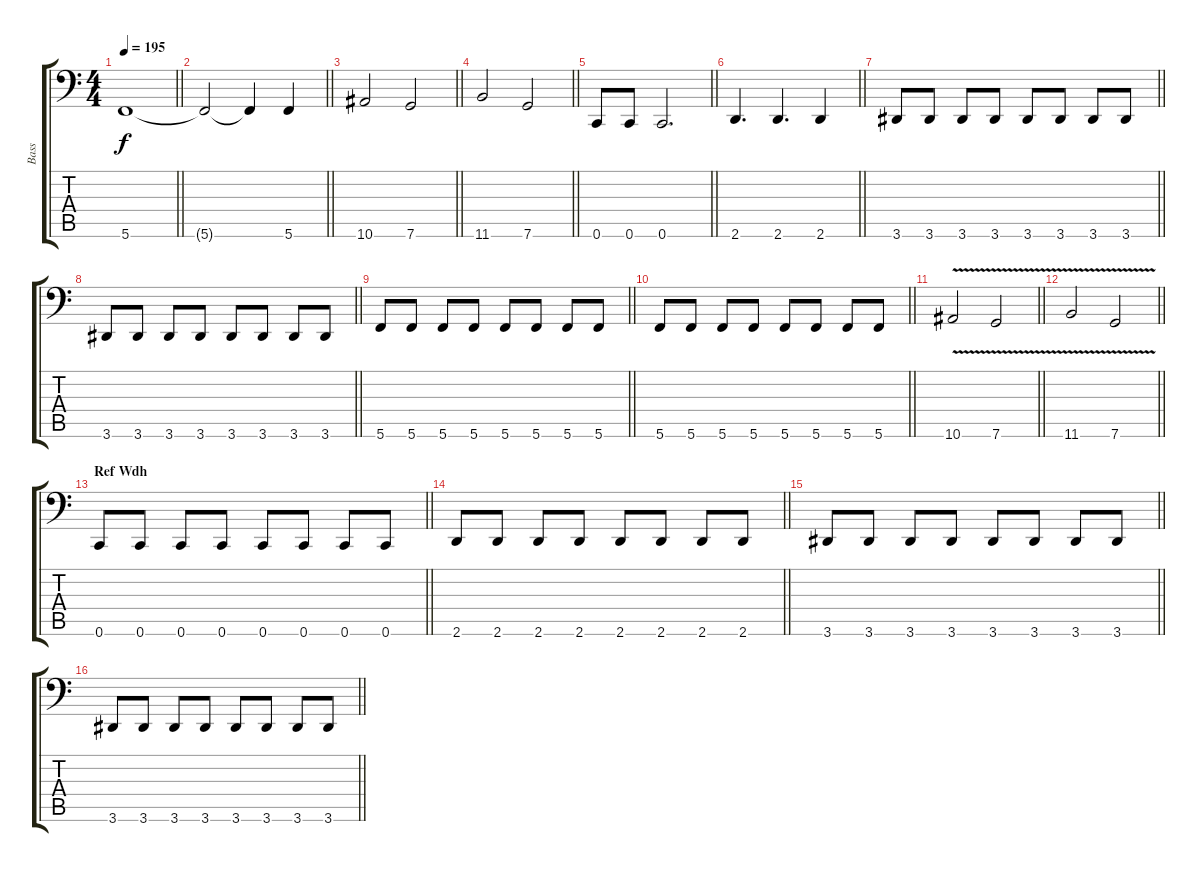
\track ("Bass" "Bass") {instrument electricbasspick}
\staff {score tabs}
\tuning (D3 A2 F2 C2 G1 C1) {hide}
\ts (4 4)
\tempo 195
\clef f4
\barLineRight lightlight
\ks c
5.6.1{dy f} |
\barLineRight lightlight
5.6{t}.2 5.6{t}.4 5.6.4 |
\barLineRight lightlight
10.6.2 7.6.2 |
\barLineRight lightlight
11.6.2 7.6.2 |
\barLineRight lightlight
0.6.8 0.6.8 0.6.2{d} |
\barLineRight lightlight
2.6.4{d} 2.6.4{d} 2.6.4 |
\barLineRight lightlight
3.6.8 3.6.8 3.6.8 3.6.8 3.6.8 3.6.8 3.6.8 3.6.8 |
\barLineRight lightlight
3.6.8 3.6.8 3.6.8 3.6.8 3.6.8 3.6.8 3.6.8 3.6.8 |
\barLineRight lightlight
5.6.8 5.6.8 5.6.8 5.6.8 5.6.8 5.6.8 5.6.8 5.6.8 |
\barLineRight lightlight
5.6.8 5.6.8 5.6.8 5.6.8 5.6.8 5.6.8 5.6.8 5.6.8 |
\barLineRight lightlight
10.6{v}.2 7.6{v}.2 |
\barLineRight lightlight
11.6{v}.2 7.6{v}.2 |
\section ("" "Ref Wdh")
\barLineRight lightlight
0.6.8 0.6.8 0.6.8 0.6.8 0.6.8 0.6.8 0.6.8 0.6.8 |
\barLineRight lightlight
2.6.8 2.6.8 2.6.8 2.6.8 2.6.8 2.6.8 2.6.8 2.6.8 |
\barLineRight lightlight
3.6.8 3.6.8 3.6.8 3.6.8 3.6.8 3.6.8 3.6.8 3.6.8 |
\barLineRight lightlight
3.6.8 3.6.8 3.6.8 3.6.8 3.6.8 3.6.8 3.6.8 3.6.8
